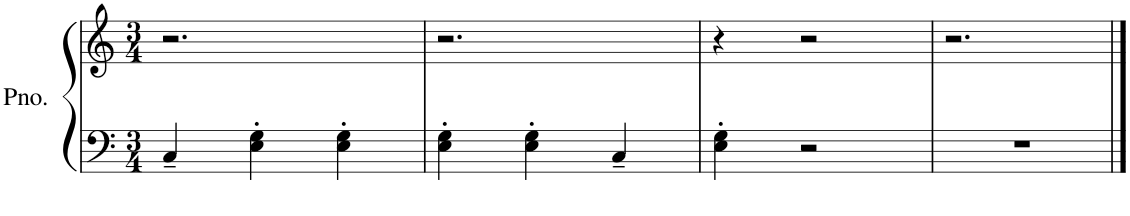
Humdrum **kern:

**kern	**kern
*part1	*part1
*staff2	*staff1
*I"Piano	*
*I'Pno.	*
!!LO:PB:g=z
*clefF4	*clefG2
*k[]	*k[]
*M3/4	*M3/4
=13	=13
4C~/	2.r
4E\' 4G\'	.
4E\' 4G\'	.
=14	=14
4E\' 4G\'	2.r
4E\' 4G\'	.
4C~/	.
=15	=15
4E\' 4G\'	4r
2r	2r
=16	=16
2.r	2.r
==	==
*-	*-
